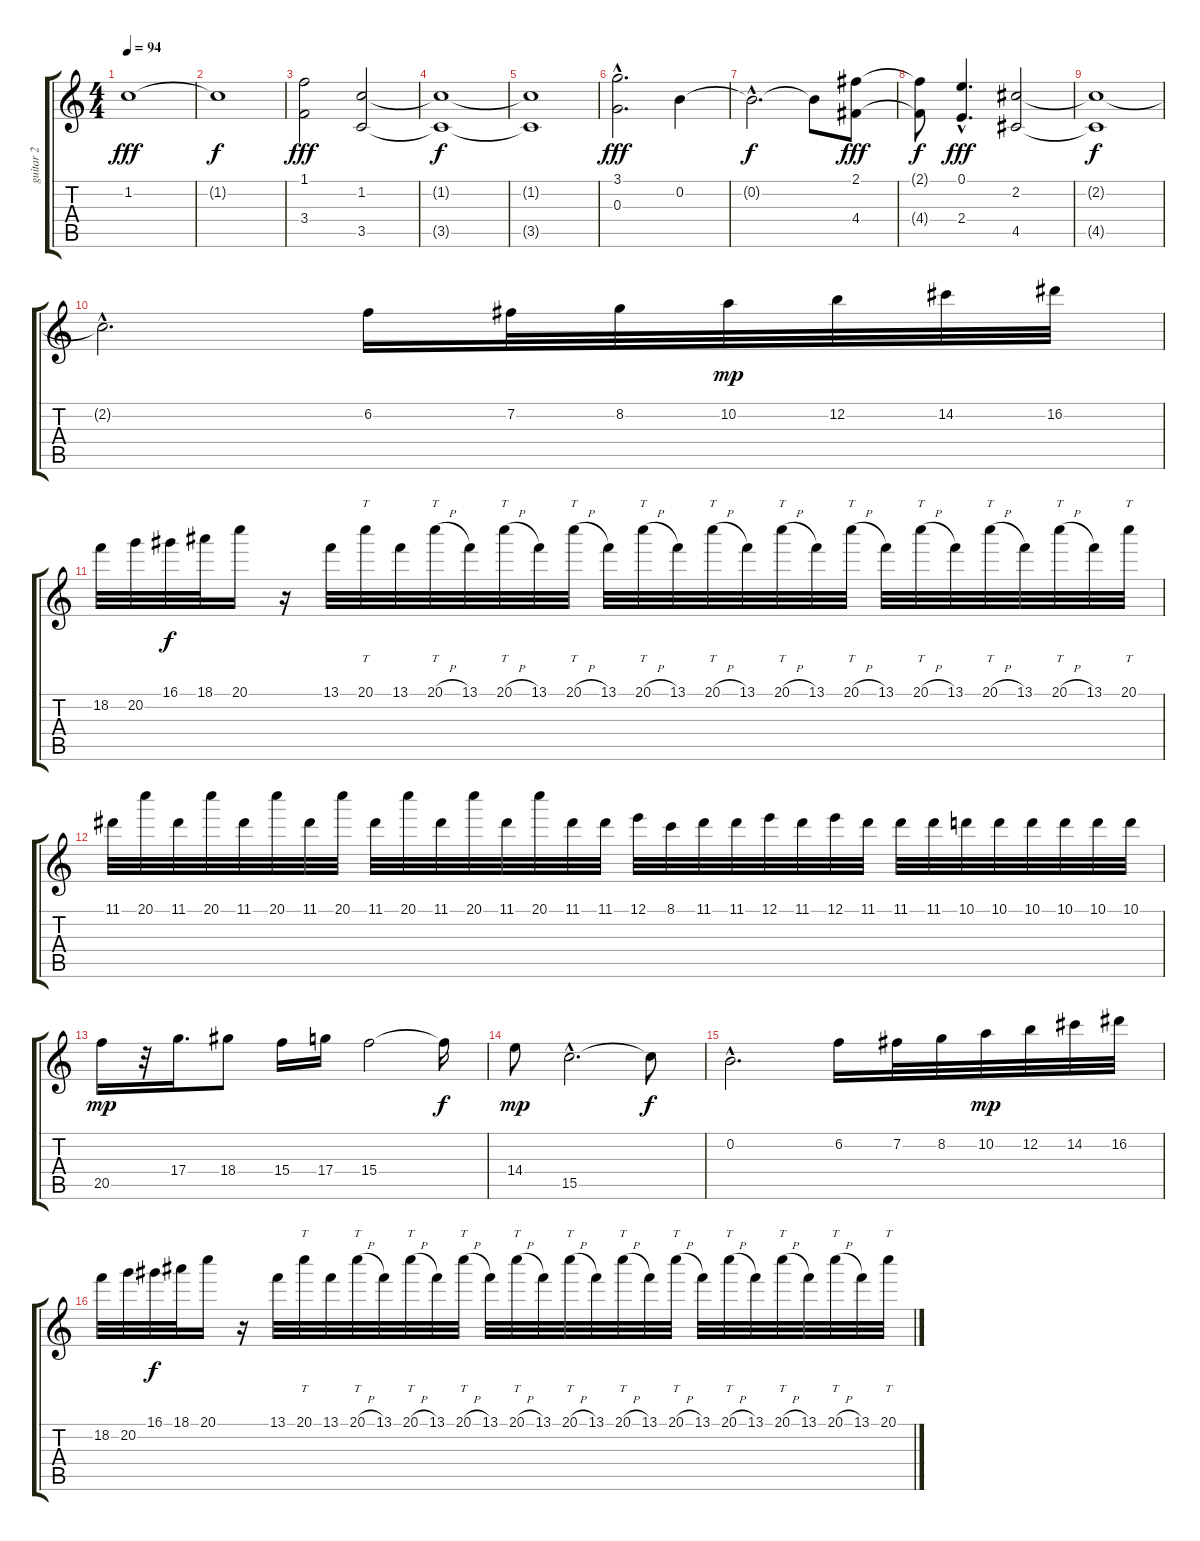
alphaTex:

\track ("guitar 2" "guitar 2") {instrument acousticguitarsteel}
\staff {score tabs}
\tuning (E4 B3 G3 D3 A2 E2) {hide}
\ts (4 4)
\tempo 94
\tempo 120
\tempo 94
\clef g2
\ks c
1.2.1{dy fff instrument acousticguitarsteel} |
1.2{t}.1{dy f} |
(1.1 3.4).2{dy fff} (1.2 3.5).2 |
(1.2{t} 3.5{t}).1{dy f} |
(1.2{t} 3.5{t}).1 |
(3.1{hac} 0.3{hac}).2{d dy fff} 0.2.4 |
0.2{hac t}.2{d dy f} 0.2{t}.8 (2.1 4.4).8{dy fff} |
(2.1{t} 4.4{t}).8{dy f} (0.1{hac} 2.4{hac}).4{d dy fff} (2.2 4.5).2 |
(2.2{t} 4.5{t}).1{dy f} |
2.2{hac t}.2{d} 6.2.16 7.2.32 8.2.32 10.2.32{dy mp} 12.2.32 14.2.32 16.2.32 |
18.2.32 20.2.32 16.1.32{dy f} 18.1.32 20.1.16 r.16 13.1.32 20.1.32{tt} 13.1.32 20.1{h}.32{tt} 13.1.32 20.1{h}.32{tt} 13.1.32 20.1{h}.32{tt} 13.1.32 20.1{h}.32{tt} 13.1.32 20.1{h}.32{tt} 13.1.32 20.1{h}.32{tt} 13.1.32 20.1{h}.32{tt} 13.1.32 20.1{h}.32{tt} 13.1.32 20.1{h}.32{tt} 13.1.32 20.1{h}.32{tt} 13.1.32 20.1.32{tt} |
11.1.32 20.1.32 11.1.32 20.1.32 11.1.32 20.1.32 11.1.32 20.1.32 11.1.32 20.1.32 11.1.32 20.1.32 11.1.32 20.1.32 11.1.32 11.1.32 12.1.32 8.1.32 11.1.32 11.1.32 12.1.32 11.1.32 12.1.32 11.1.32 11.1.32 11.1.32 10.1.32 10.1.32 10.1.32 10.1.32 10.1.32 10.1.32 |
20.5.16{dy mp} r.32 17.4.16{d} 18.4.8 15.4.16 17.4.16 15.4.2 15.4{t}.16{dy f} |
14.4.8{dy mp} 15.5{hac}.2{d} 15.5{t}.8{dy f} |
0.2{hac}.2{d} 6.2.16 7.2.32 8.2.32 10.2.32{dy mp} 12.2.32 14.2.32 16.2.32 |
18.2.32 20.2.32 16.1.32{dy f} 18.1.32 20.1.16 r.16 13.1.32 20.1.32{tt} 13.1.32 20.1{h}.32{tt} 13.1.32 20.1{h}.32{tt} 13.1.32 20.1{h}.32{tt} 13.1.32 20.1{h}.32{tt} 13.1.32 20.1{h}.32{tt} 13.1.32 20.1{h}.32{tt} 13.1.32 20.1{h}.32{tt} 13.1.32 20.1{h}.32{tt} 13.1.32 20.1{h}.32{tt} 13.1.32 20.1{h}.32{tt} 13.1.32 20.1.32{tt}
